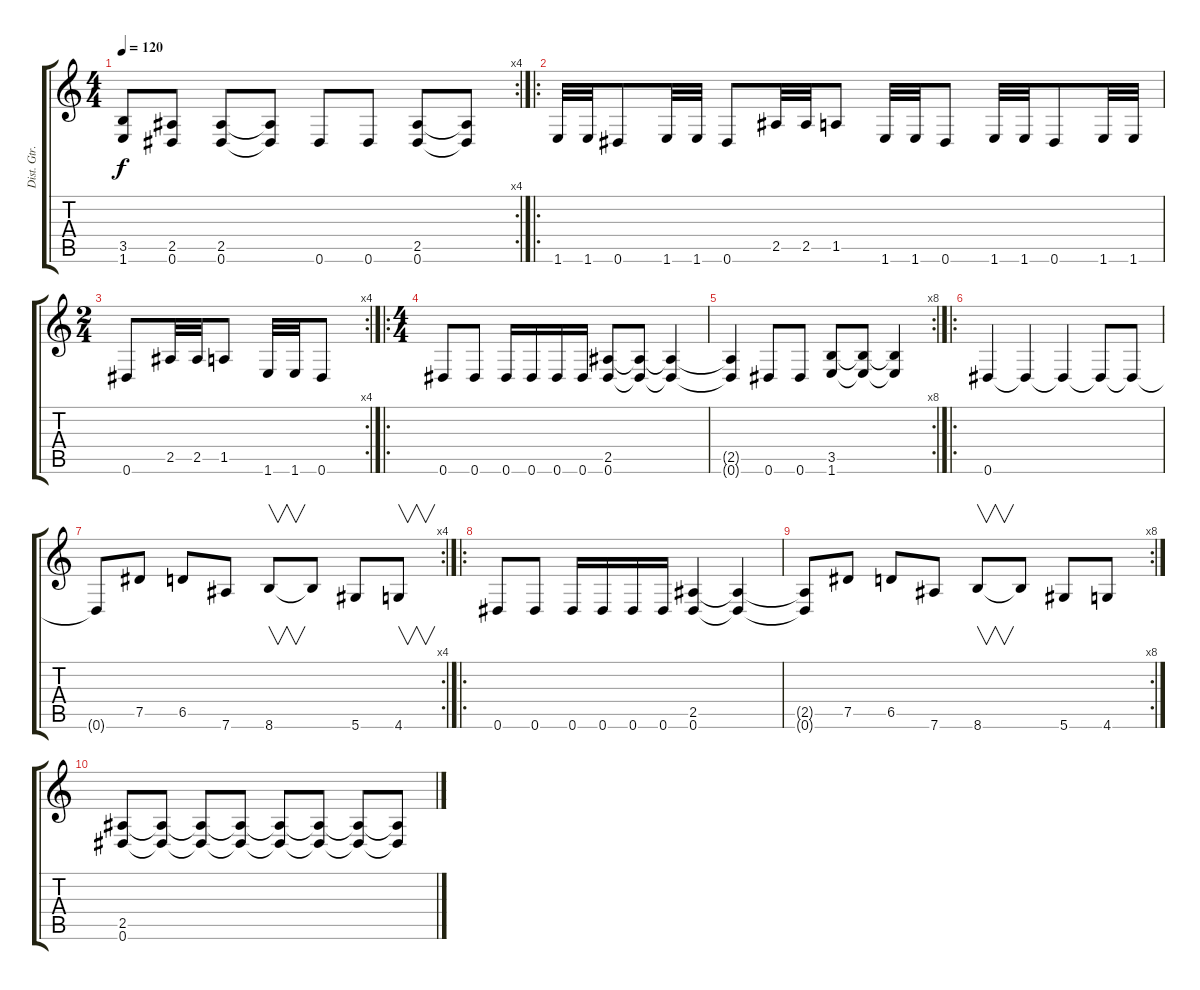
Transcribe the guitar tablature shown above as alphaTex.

\track ("Dist. Gtr." "Dist. Gtr.") {instrument distortionguitar}
\staff {score tabs}
\tuning (Eb4 Bb3 Gb3 Db3 Ab2 Eb2) {hide}
\rc 4
\ts (4 4)
\tempo 120
\clef g2
\ks c
(3.5 1.6).8{dy f} (2.5 0.6).8 (2.5 0.6).8 (2.5{t} 0.6{t}).8 0.6.8 0.6.8 (2.5 0.6).8 (2.5{t} 0.6{t}).8 |
\ro
1.6.32 1.6.32 0.6.8 1.6.32 1.6.32 0.6.8 2.5.32 2.5.32 1.5.8 1.6.32 1.6.32 0.6.8 1.6.32 1.6.32 0.6.8 1.6.32 1.6.32 |
\rc 4
\ts (2 4)
0.6.8 2.5.32 2.5.32 1.5.8 1.6.32 1.6.32 0.6.8 |
\ro
\ts (4 4)
0.6.8 0.6.8 0.6.16 0.6.16 0.6.16 0.6.16 (2.5 0.6).8 (2.5{t} 0.6{t}).8 (2.5{t} 0.6{t}).4 |
\rc 8
(2.5{t} 0.6{t}).4 0.6.8 0.6.8 (3.5 1.6).8 (3.5{t} 1.6{t}).8 (3.5{t} 1.6{t}).4 |
\ro
0.6.4 0.6{t}.4 0.6{t}.4 0.6{t}.8 0.6{t}.8 |
\rc 4
0.6{t}.8 7.5.8 6.5.8 7.6.8 8.6.8{v} 8.6{t}.8 5.6.8 4.6.8{v} |
\ro
0.6.8 0.6.8 0.6.16 0.6.16 0.6.16 0.6.16 (2.5 0.6).4 (2.5{t} 0.6{t}).4 |
\rc 8
(2.5{t} 0.6{t}).8 7.5.8 6.5.8 7.6.8 8.6.8{v} 8.6{t}.8 5.6.8 4.6.8 |
(2.5 0.6).8 (2.5{t} 0.6{t}).8 (2.5{t} 0.6{t}).8 (2.5{t} 0.6{t}).8 (2.5{t} 0.6{t}).8 (2.5{t} 0.6{t}).8 (2.5{t} 0.6{t}).8 (2.5{t} 0.6{t}).8
